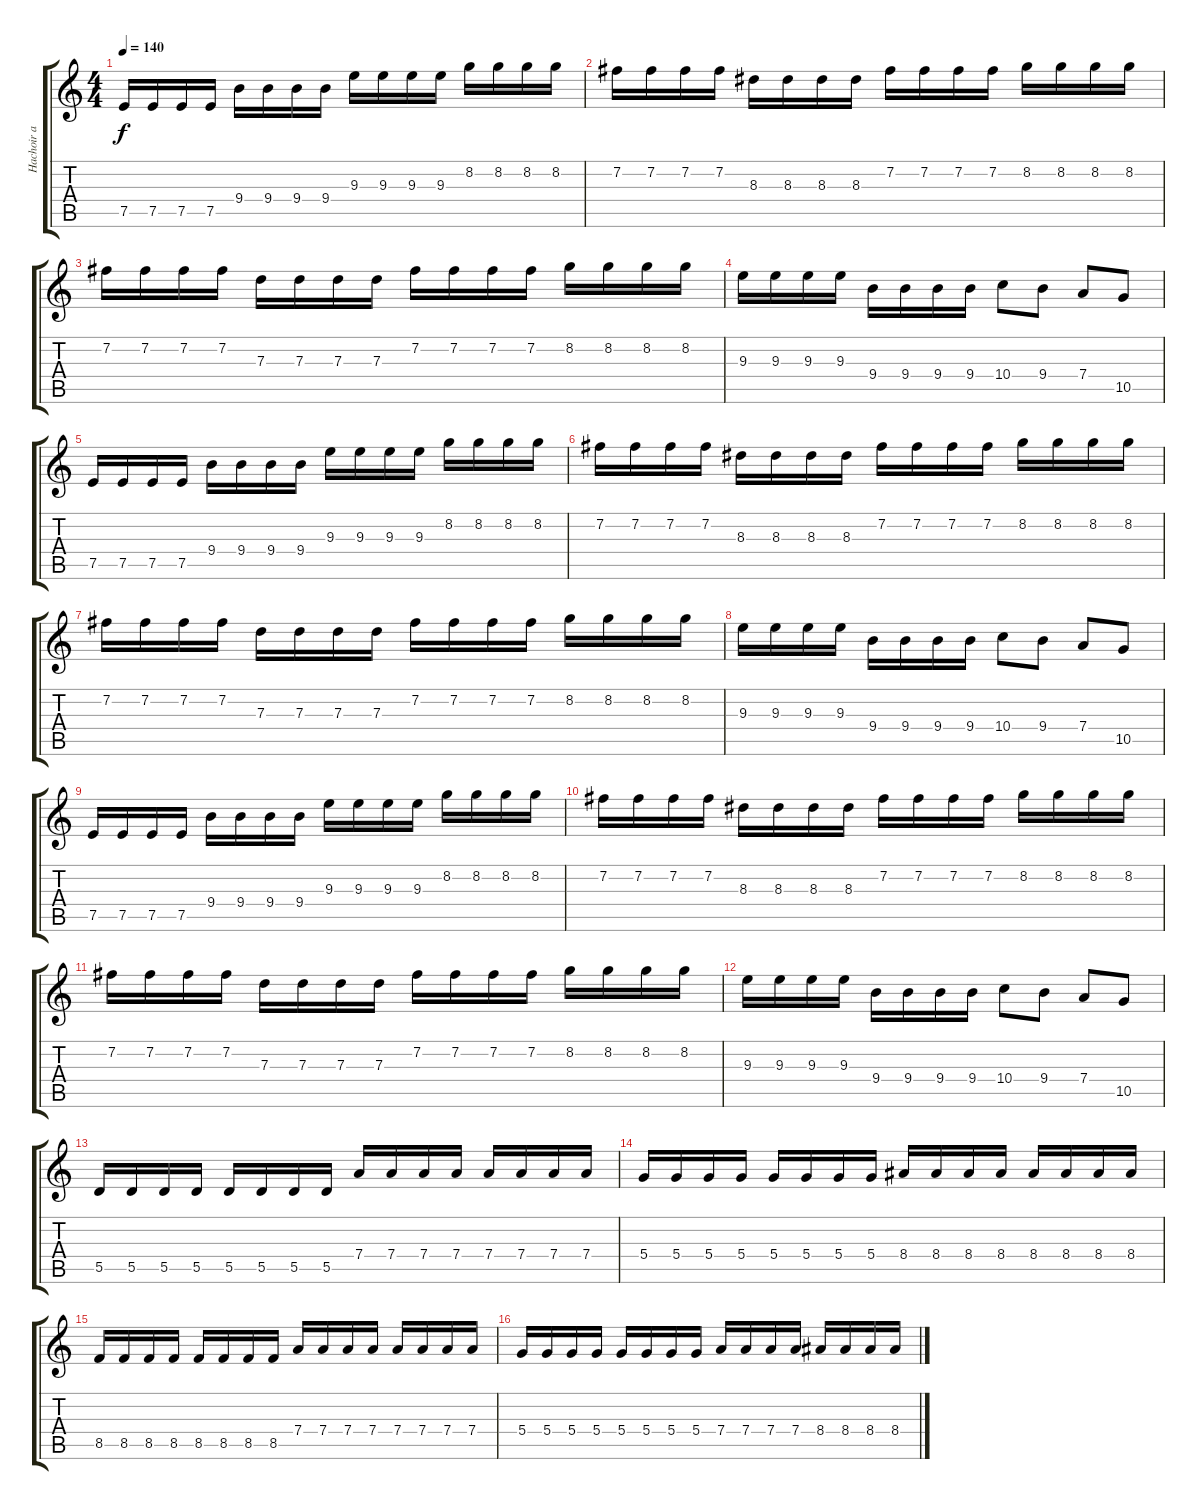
\track ("Hachoir a Elfes" "Hachoir a ") {instrument distortionguitar}
\staff {score tabs}
\tuning (E4 B3 G3 D3 A2 E2) {hide}
\ts (4 4)
\tempo 140
\clef g2
\ks c
7.5.16{dy f} 7.5.16 7.5.16 7.5.16 9.4.16 9.4.16 9.4.16 9.4.16 9.3.16 9.3.16 9.3.16 9.3.16 8.2.16 8.2.16 8.2.16 8.2.16 |
7.2.16 7.2.16 7.2.16 7.2.16 8.3.16 8.3.16 8.3.16 8.3.16 7.2.16 7.2.16 7.2.16 7.2.16 8.2.16 8.2.16 8.2.16 8.2.16 |
7.2.16 7.2.16 7.2.16 7.2.16 7.3.16 7.3.16 7.3.16 7.3.16 7.2.16 7.2.16 7.2.16 7.2.16 8.2.16 8.2.16 8.2.16 8.2.16 |
9.3.16 9.3.16 9.3.16 9.3.16 9.4.16 9.4.16 9.4.16 9.4.16 10.4.8 9.4.8 7.4.8 10.5.8 |
7.5.16 7.5.16 7.5.16 7.5.16 9.4.16 9.4.16 9.4.16 9.4.16 9.3.16 9.3.16 9.3.16 9.3.16 8.2.16 8.2.16 8.2.16 8.2.16 |
7.2.16 7.2.16 7.2.16 7.2.16 8.3.16 8.3.16 8.3.16 8.3.16 7.2.16 7.2.16 7.2.16 7.2.16 8.2.16 8.2.16 8.2.16 8.2.16 |
7.2.16 7.2.16 7.2.16 7.2.16 7.3.16 7.3.16 7.3.16 7.3.16 7.2.16 7.2.16 7.2.16 7.2.16 8.2.16 8.2.16 8.2.16 8.2.16 |
9.3.16 9.3.16 9.3.16 9.3.16 9.4.16 9.4.16 9.4.16 9.4.16 10.4.8 9.4.8 7.4.8 10.5.8 |
7.5.16 7.5.16 7.5.16 7.5.16 9.4.16 9.4.16 9.4.16 9.4.16 9.3.16 9.3.16 9.3.16 9.3.16 8.2.16 8.2.16 8.2.16 8.2.16 |
7.2.16 7.2.16 7.2.16 7.2.16 8.3.16 8.3.16 8.3.16 8.3.16 7.2.16 7.2.16 7.2.16 7.2.16 8.2.16 8.2.16 8.2.16 8.2.16 |
7.2.16 7.2.16 7.2.16 7.2.16 7.3.16 7.3.16 7.3.16 7.3.16 7.2.16 7.2.16 7.2.16 7.2.16 8.2.16 8.2.16 8.2.16 8.2.16 |
9.3.16 9.3.16 9.3.16 9.3.16 9.4.16 9.4.16 9.4.16 9.4.16 10.4.8 9.4.8 7.4.8 10.5.8 |
5.5.16 5.5.16 5.5.16 5.5.16 5.5.16 5.5.16 5.5.16 5.5.16 7.4.16 7.4.16 7.4.16 7.4.16 7.4.16 7.4.16 7.4.16 7.4.16 |
5.4.16 5.4.16 5.4.16 5.4.16 5.4.16 5.4.16 5.4.16 5.4.16 8.4.16 8.4.16 8.4.16 8.4.16 8.4.16 8.4.16 8.4.16 8.4.16 |
8.5.16 8.5.16 8.5.16 8.5.16 8.5.16 8.5.16 8.5.16 8.5.16 7.4.16 7.4.16 7.4.16 7.4.16 7.4.16 7.4.16 7.4.16 7.4.16 |
5.4.16 5.4.16 5.4.16 5.4.16 5.4.16 5.4.16 5.4.16 5.4.16 7.4.16 7.4.16 7.4.16 7.4.16 8.4.16 8.4.16 8.4.16 8.4.16
